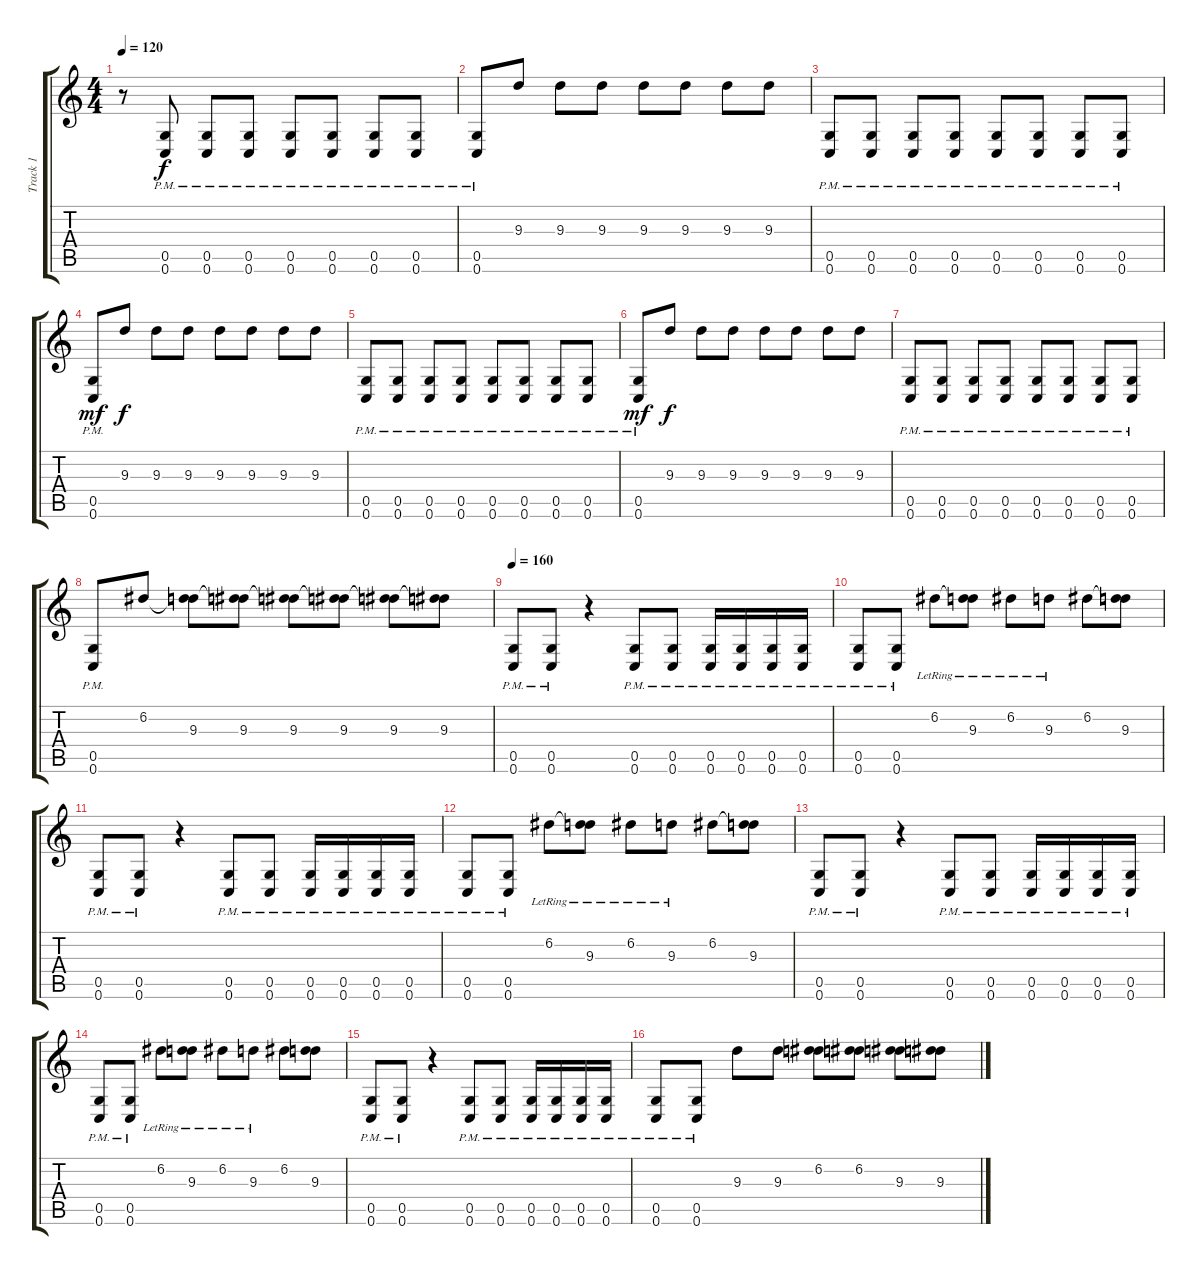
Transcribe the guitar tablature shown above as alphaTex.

\track ("Track 1" "Track 1") {instrument distortionguitar}
\staff {score tabs}
\tuning (D4 A3 F3 C3 G2 C2) {hide}
\ts (4 4)
\tempo 120
\clef g2
\ks c
r.8{dy f} (0.5{pm} 0.6{pm}).8 (0.5{pm} 0.6{pm}).8 (0.5{pm} 0.6{pm}).8 (0.5{pm} 0.6{pm}).8 (0.5{pm} 0.6{pm}).8 (0.5{pm} 0.6{pm}).8 (0.5{pm} 0.6{pm}).8 |
(0.5{pm} 0.6{pm}).8 9.3.8 9.3.8 9.3.8 9.3.8 9.3.8 9.3.8 9.3.8 |
(0.5{pm} 0.6{pm}).8 (0.5{pm} 0.6{pm}).8 (0.5{pm} 0.6{pm}).8 (0.5{pm} 0.6{pm}).8 (0.5{pm} 0.6{pm}).8 (0.5{pm} 0.6{pm}).8 (0.5{pm} 0.6{pm}).8 (0.5{pm} 0.6{pm}).8 |
(0.5{pm} 0.6{pm}).8{dy mf} 9.3.8{dy f} 9.3.8 9.3.8 9.3.8 9.3.8 9.3.8 9.3.8 |
(0.5{pm} 0.6{pm}).8 (0.5{pm} 0.6{pm}).8 (0.5{pm} 0.6{pm}).8 (0.5{pm} 0.6{pm}).8 (0.5{pm} 0.6{pm}).8 (0.5{pm} 0.6{pm}).8 (0.5{pm} 0.6{pm}).8 (0.5{pm} 0.6{pm}).8 |
(0.5{pm} 0.6{pm}).8{dy mf} 9.3.8{dy f} 9.3.8 9.3.8 9.3.8 9.3.8 9.3.8 9.3.8 |
(0.5{pm} 0.6{pm}).8 (0.5{pm} 0.6{pm}).8 (0.5{pm} 0.6{pm}).8 (0.5{pm} 0.6{pm}).8 (0.5{pm} 0.6{pm}).8 (0.5{pm} 0.6{pm}).8 (0.5{pm} 0.6{pm}).8 (0.5{pm} 0.6{pm}).8 |
(0.5{pm} 0.6{pm}).8 6.2.8 (6.2{t} 9.3).8 (6.2{t} 9.3).8 (6.2{t} 9.3).8 (6.2{t} 9.3).8 (6.2{t} 9.3).8 (6.2{t} 9.3).8 |
\tempo 160
(0.5{pm} 0.6{pm}).8 (0.5{pm} 0.6{pm}).8 r.4 (0.5{pm} 0.6{pm}).8 (0.5{pm} 0.6{pm}).8 (0.5{pm} 0.6{pm}).16 (0.5{pm} 0.6{pm}).16 (0.5{pm} 0.6{pm}).16 (0.5{pm} 0.6{pm}).16 |
(0.5{pm} 0.6{pm}).8 (0.5{pm} 0.6{pm}).8 6.2{lr}.8 (6.2{t} 9.3{lr}).8 6.2{lr}.8 9.3{lr}.8 6.2.8 (6.2{t} 9.3).8 |
(0.5{pm} 0.6{pm}).8 (0.5{pm} 0.6{pm}).8 r.4 (0.5{pm} 0.6{pm}).8 (0.5{pm} 0.6{pm}).8 (0.5{pm} 0.6{pm}).16 (0.5{pm} 0.6{pm}).16 (0.5{pm} 0.6{pm}).16 (0.5{pm} 0.6{pm}).16 |
(0.5{pm} 0.6{pm}).8 (0.5{pm} 0.6{pm}).8 6.2{lr}.8 (6.2{t} 9.3{lr}).8 6.2{lr}.8 9.3{lr}.8 6.2.8 (6.2{t} 9.3).8 |
(0.5{pm} 0.6{pm}).8 (0.5{pm} 0.6{pm}).8 r.4 (0.5{pm} 0.6{pm}).8 (0.5{pm} 0.6{pm}).8 (0.5{pm} 0.6{pm}).16 (0.5{pm} 0.6{pm}).16 (0.5{pm} 0.6{pm}).16 (0.5{pm} 0.6{pm}).16 |
(0.5{pm} 0.6{pm}).8 (0.5{pm} 0.6{pm}).8 6.2{lr}.8 (6.2{t} 9.3{lr}).8 6.2{lr}.8 9.3{lr}.8 6.2.8 (6.2{t} 9.3).8 |
(0.5{pm} 0.6{pm}).8 (0.5{pm} 0.6{pm}).8 r.4 (0.5{pm} 0.6{pm}).8 (0.5{pm} 0.6{pm}).8 (0.5{pm} 0.6{pm}).16 (0.5{pm} 0.6{pm}).16 (0.5{pm} 0.6{pm}).16 (0.5{pm} 0.6{pm}).16 |
(0.5{pm} 0.6{pm}).8 (0.5{pm} 0.6{pm}).8 9.3.8 9.3.8 (6.2 9.3{t}).8 (6.2 9.3{t}).8 (6.2{t} 9.3).8 (6.2{t} 9.3).8
